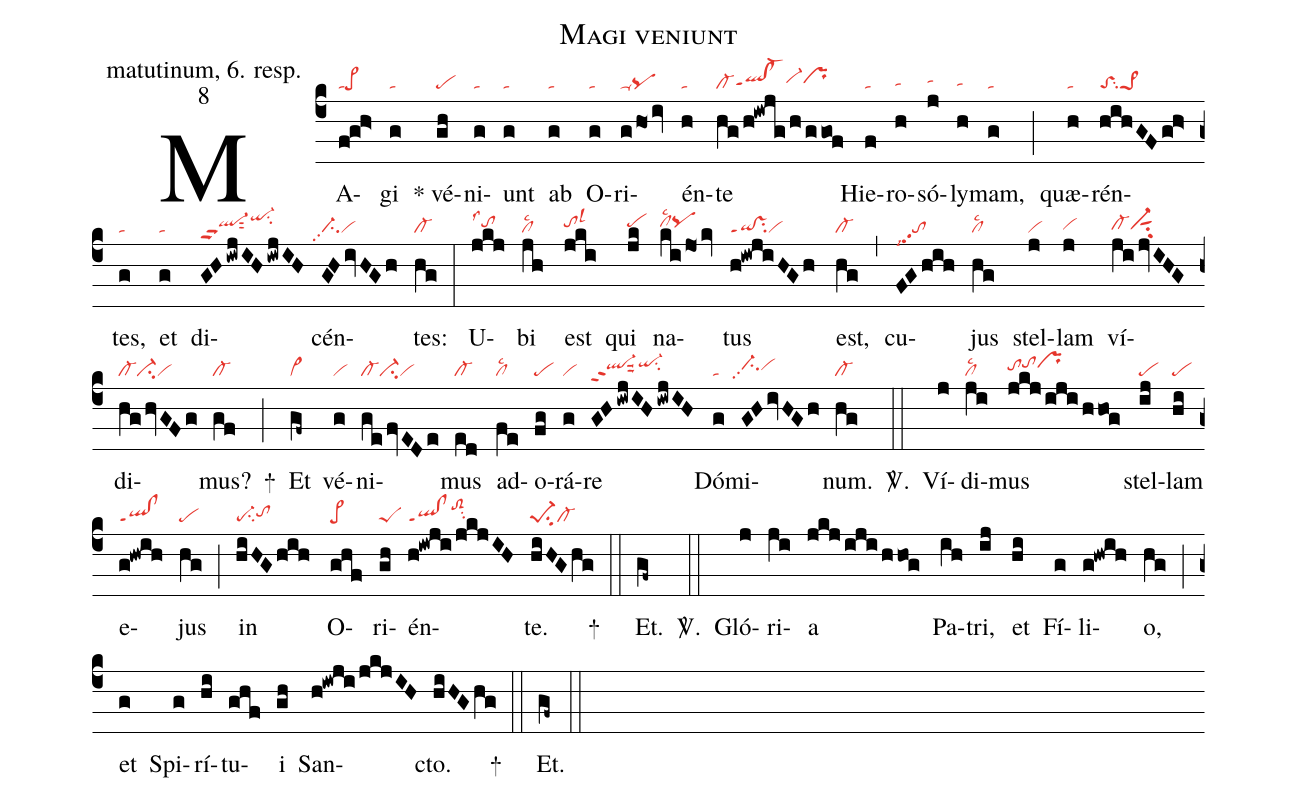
name: Magi veniunt;
office-part: matutinum, 6. resp.;
mode: 8;
nabc-lines: 1;
%%
(c4)
MA(fgh>|tape>)gi(g|ta) * {vé}(gh|pe)ni(g|ta)unt(g|ta) ab(g|ta) O(g|ta)ri(gho<iv|ta-pq)én(h|ta)te(hg/h!iwjg/h/g/gof|cl-qlhg!cl-hgppt1vi-hhprhh) Hie(f|ta)ro(h|tahg)só(j|tahh)ly(h|tahg)mam,(g|ta) (;)
quæ(h|ta)rén(hihGFgh>|toSsu2pe>1)tes,(g|ta) et(g|ta) di(GH/iwjIH/iwjIH|ql-hhppu2sut2qi-hjsu2)cén(GHivHGh|ci-pp2vi)tes:(hg|cl-) (:)
U(jkj|tohhlss1)bi(jh|cllsc2) est(jki|tohhlsl3) qui(jk|pehh) na(ki/jo<kv|clhhlsc2pqhh)tus(h!iwjiHGh|qi!vsppt1su2vi) est,(hg|cl-) (,)
cu(FGhih|topp2lsi7)jus(hg|cllsc2) stel(j|vi)lam(j|vihg) ví(ji/jvIHG|cl-hgvi-hgsut1su2)di(hg/hvGFg|cl-ci-vi)mus?(gf|cl-) +(;)
Et(gf~|vi>) vé(g|vi)ni(ge/fvEDe|cl-ci-vi)mus(ed|cl-) ad(fe|cllsc2)o(fg|pe)rá(g|vi)re(GH/iwjIH/iwjIH|ql-hhppt2suu2qi-hisu2) Dó(g|ta)mi(GHivHGh|ci-hhpp2vihh)num.(hg|cl-) <sp>V/</sp>.(::)
Ví(j)di(ji|cllsc2)mus(jkj/iji/hhog|tohhtohiprhi) stel(ij|pe)lam(hi|pe) e(g!hwih|ql!clppt1)jus(hg|pe) (;)
in(hiHGhih|pe-su2tohh) O(ghf|pe>)ri(gh|peS)én(h!iwji/jkjIH|ql!clppt1toS2hjsu2)te.(hiHGhg|pe-1su2cl-) +(::)
Et.(gf~) <sp>V/</sp>.(::)
Gló(j)ri(ji)a(jkj/iji/hhog) Pa(ih)tri,(ij) et(hi) Fí(g)li(g!hwih)o,(hg) (;)
et(g) Spi(g)rí(hi)tu(ghf)i(gh) San(h!iwji/jkjIH)cto.(hiHGhg) +(::)
Et.(gf~) (::)
